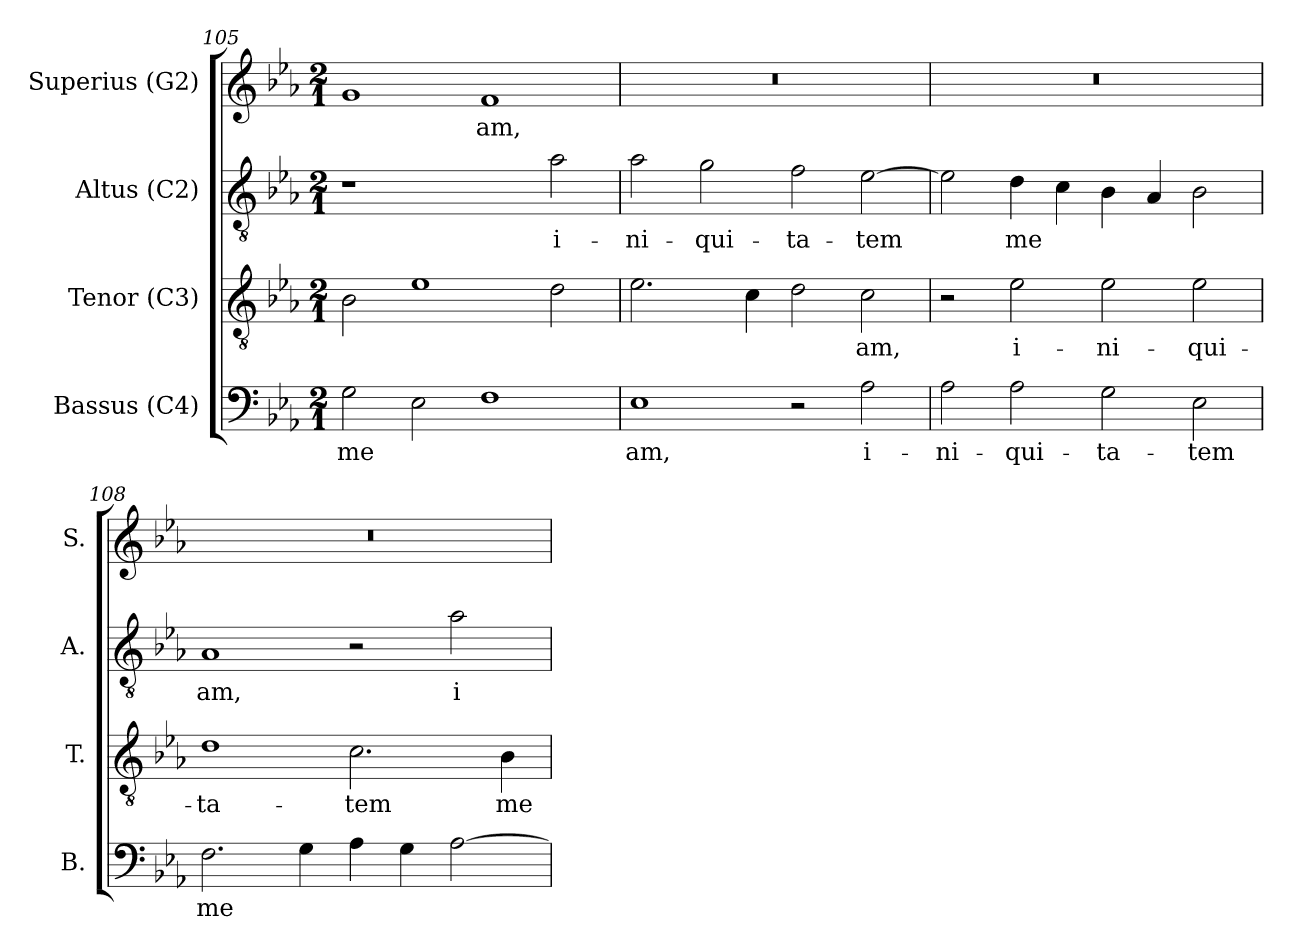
**kern	**text	**kern	**text	**kern	**text	**kern	**text
*part4	*part4	*part3	*part3	*part2	*part2	*part1	*part1
*staff4	*staff4	*staff3	*staff3	*staff2	*staff2	*staff1	*staff1
*I"Bassus (C4)	*	*I"Tenor (C3)	*	*I"Altus (C2)	*	*I"Superius (G2)	*
*I'B.	*	*I'T.	*	*I'A.	*	*I'S.	*
*clefF4	*	*clefGv2	*	*clefGv2	*	*clefG2	*
*k[b-e-a-]	*	*k[b-e-a-]	*	*k[b-e-a-]	*	*k[b-e-a-]	*
*E-:	*	*E-:	*	*E-:	*	*E-:	*
*M2/1	*	*M2/1	*	*M2/1	*	*M2/1	*
=105	=105	=105	=105	=105	=105	=105	=105
!	!LO:LY:b:cj	!	!LO:LY:b:cj	!	!	!	!LO:LY:b:cj
2G\	me-	2B-\	--	1r	.	1g	--
!	!LO:LY:b:cj	!	!LO:LY:b:cj	!	!	!	!
2E-\	--	1e-	--	.	.	.	.
!	!LO:LY:b:cj	!	!	!	!	!	!LO:LY:b:cj
1F	--	.	.	2ryy	.	1f	-am,
!	!	!	!LO:LY:b:cj	!	!LO:LY:b:cj	!	!
.	.	2d\	--	2a-\	i-	.	.
=106	=106	=106	=106	=106	=106	=106	=106
!	!LO:LY:b:cj	!	!LO:LY:b:cj	!	!LO:LY:b:cj	!	!
1E-	-am,	2.e-\	--	2a-\	-ni-	0r	.
!	!	!	!	!	!LO:LY:b:cj	!	!
.	.	.	.	2g\	-qui-	.	.
!	!	!	!LO:LY:b:cj	!	!	!	!
.	.	4c\	--	.	.	.	.
!	!	!	!LO:LY:b:cj	!	!LO:LY:b:cj	!	!
2r	.	2d\	--	2f\	-ta-	.	.
!	!LO:LY:b:cj	!	!LO:LY:b:cj	!	!LO:LY:b:cj	!	!
2A-\	i-	2c\	-am,	[<2e-\	-tem	.	.
!!LO:PB:g=z
=107	=107	=107	=107	=107	=107	=107	=107
!	!LO:LY:b:cj	!	!	!	!LO:LY:b:cj	!	!
2A-\	-ni-	2r	.	2e-\]	.	0r	.
!	!LO:LY:b:cj	!	!LO:LY:b:cj	!	!LO:LY:b:cj	!	!
2A-\	-qui-	2e-\	i-	4d\	me-	.	.
!	!	!	!	!	!LO:LY:b:cj	!	!
.	.	.	.	4c\	--	.	.
!	!LO:LY:b:cj	!	!LO:LY:b:cj	!	!LO:LY:b:cj	!	!
2G\	-ta-	2e-\	-ni-	4B-\	--	.	.
!	!	!	!	!	!LO:LY:b:cj	!	!
.	.	.	.	4A-/	--	.	.
!	!LO:LY:b:cj	!	!LO:LY:b:cj	!	!LO:LY:b:cj	!	!
2E-\	-tem	2e-\	-qui-	2B-\	--	.	.
=108	=108	=108	=108	=108	=108	=108	=108
!	!LO:LY:b:cj	!	!LO:LY:b:cj	!	!LO:LY:b:cj	!	!
2.F\	me-	1d	-ta-	1A-	-am,	0r	.
!	!LO:LY:b:cj	!	!	!	!	!	!
4G\	--	.	.	.	.	.	.
!	!LO:LY:b:cj	!	!LO:LY:b:cj	!	!	!	!
4A-\	--	2.c\	-tem	2r	.	.	.
!	!LO:LY:b:cj	!	!	!	!	!	!
4G\	--	.	.	.	.	.	.
!	!LO:LY:b:cj	!	!	!	!LO:LY:b:cj	!	!
[>2A-\	--	.	.	2a-\	i-	.	.
!	!	!	!LO:LY:b:cj	!	!	!	!
.	.	4B-\	me-	.	.	.	.
=	=	=	=	=	=	=	=
*-	*-	*-	*-	*-	*-	*-	*-
